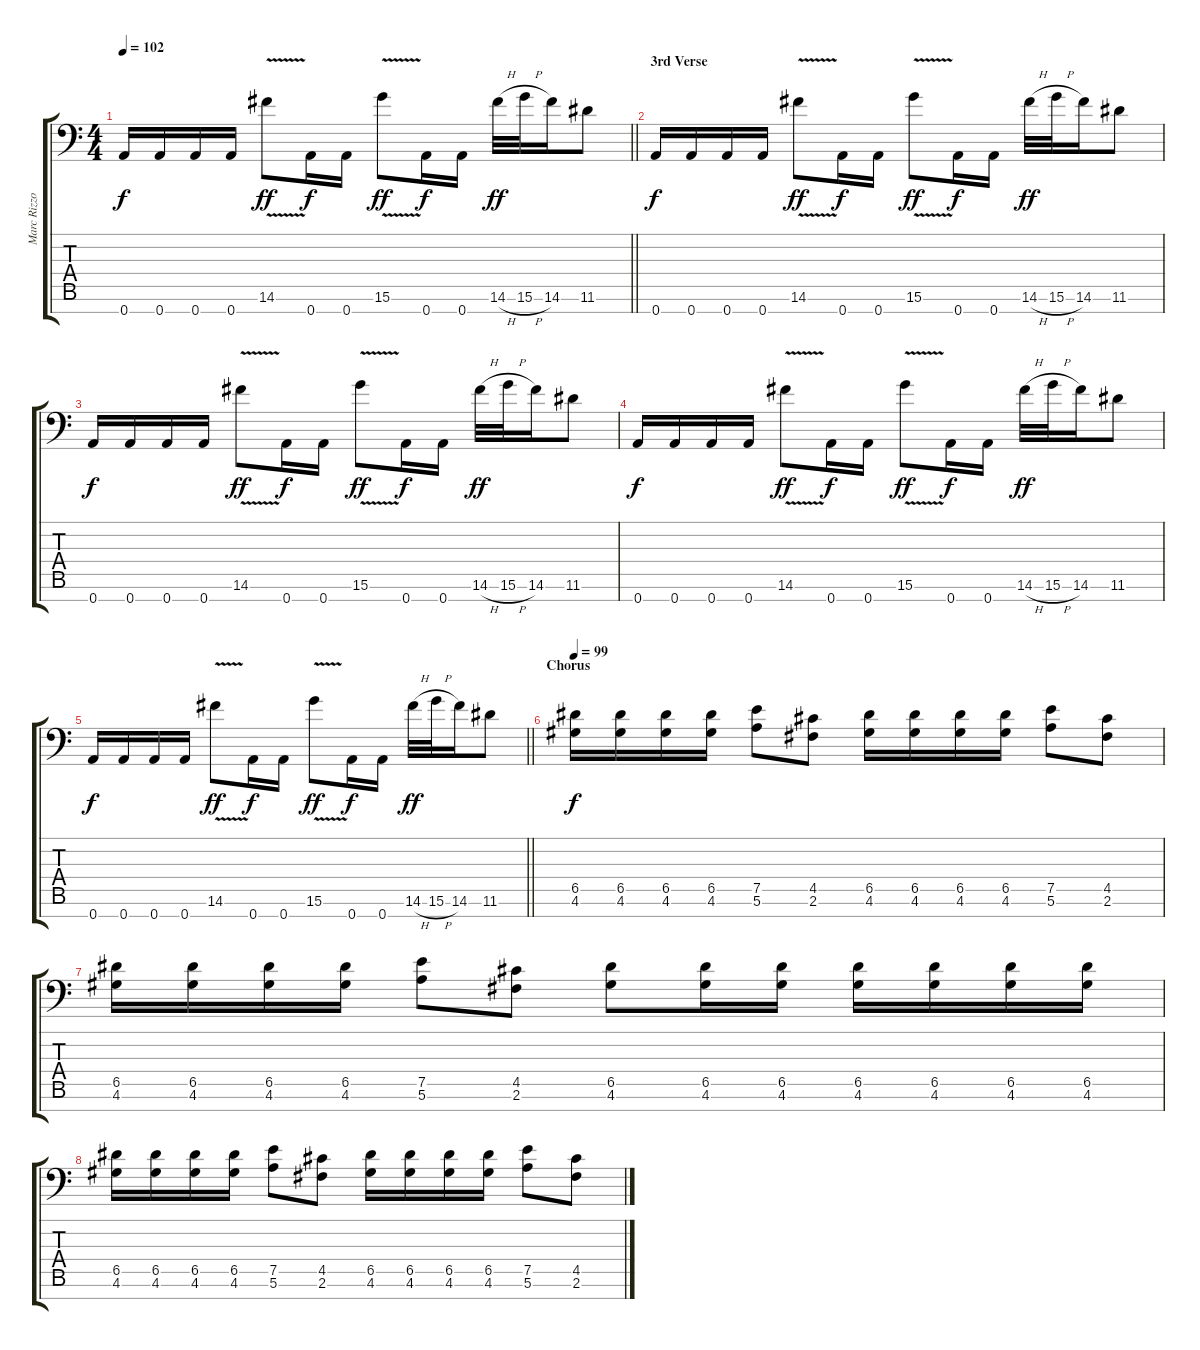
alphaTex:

\track ("Marc Rizzo " "Marc Rizzo") {instrument overdrivenguitar}
\staff {score tabs}
\tuning (E4 B3 G3 D3 A2 E2 A1) {hide}
\ts (4 4)
\tempo 102
\clef f4
\barLineRight lightlight
\ks c
0.7.16{dy f} 0.7.16 0.7.16 0.7.16 14.6{v}.8{dy ff} 0.7.16{dy f} 0.7.16 15.6{v}.8{dy ff} 0.7.16{dy f} 0.7.16 14.6{h}.32{dy ff} 15.6{h}.32 14.6.16 11.6.8 |
\section ("" "3rd Verse")
0.7.16{dy f} 0.7.16 0.7.16 0.7.16 14.6{v}.8{dy ff} 0.7.16{dy f} 0.7.16 15.6{v}.8{dy ff} 0.7.16{dy f} 0.7.16 14.6{h}.32{dy ff} 15.6{h}.32 14.6.16 11.6.8 |
0.7.16{dy f} 0.7.16 0.7.16 0.7.16 14.6{v}.8{dy ff} 0.7.16{dy f} 0.7.16 15.6{v}.8{dy ff} 0.7.16{dy f} 0.7.16 14.6{h}.32{dy ff} 15.6{h}.32 14.6.16 11.6.8 |
0.7.16{dy f} 0.7.16 0.7.16 0.7.16 14.6{v}.8{dy ff} 0.7.16{dy f} 0.7.16 15.6{v}.8{dy ff} 0.7.16{dy f} 0.7.16 14.6{h}.32{dy ff} 15.6{h}.32 14.6.16 11.6.8 |
\barLineRight lightlight
0.7.16{dy f} 0.7.16 0.7.16 0.7.16 14.6{v}.8{dy ff} 0.7.16{dy f} 0.7.16 15.6{v}.8{dy ff} 0.7.16{dy f} 0.7.16 14.6{h}.32{dy ff} 15.6{h}.32 14.6.16 11.6.8 |
\section ("" "Chorus")
\tempo 99
(6.5 4.6).16{dy f} (6.5 4.6).16 (6.5 4.6).16 (6.5 4.6).16 (7.5 5.6).8 (4.5 2.6).8 (6.5 4.6).16 (6.5 4.6).16 (6.5 4.6).16 (6.5 4.6).16 (7.5 5.6).8 (4.5 2.6).8 |
(6.5 4.6).16 (6.5 4.6).16 (6.5 4.6).16 (6.5 4.6).16 (7.5 5.6).8 (4.5 2.6).8 (6.5 4.6).8 (6.5 4.6).16 (6.5 4.6).16 (6.5 4.6).16 (6.5 4.6).16 (6.5 4.6).16 (6.5 4.6).16 |
(6.5 4.6).16 (6.5 4.6).16 (6.5 4.6).16 (6.5 4.6).16 (7.5 5.6).8 (4.5 2.6).8 (6.5 4.6).16 (6.5 4.6).16 (6.5 4.6).16 (6.5 4.6).16 (7.5 5.6).8 (4.5 2.6).8
